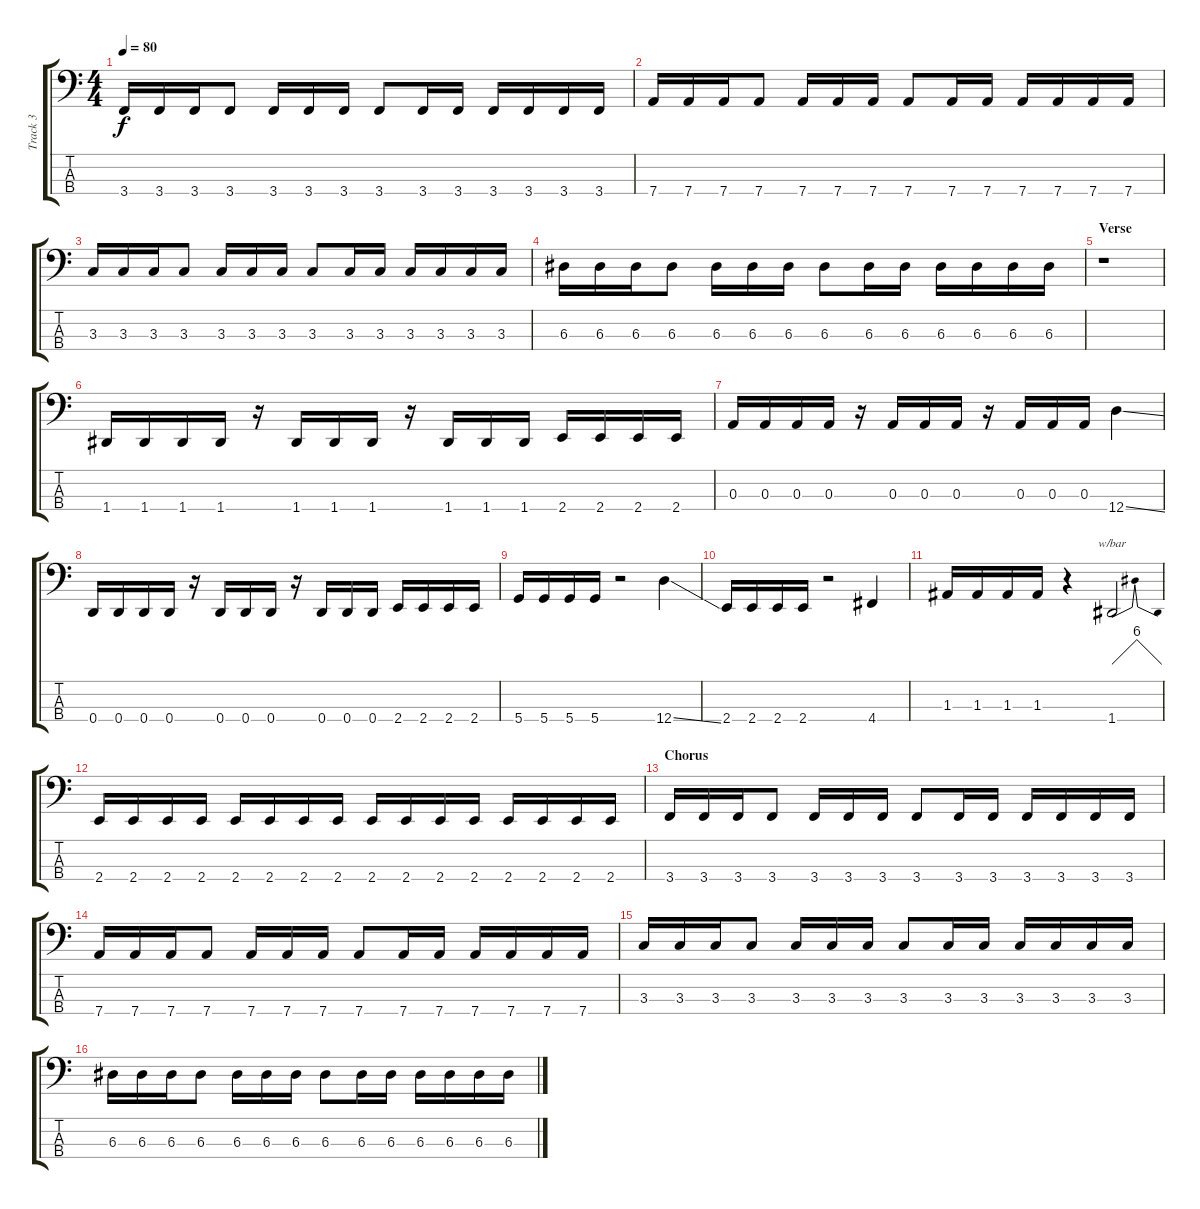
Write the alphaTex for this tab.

\track ("Track 3" "Track 3") {instrument electricbasspick}
\staff {score tabs}
\tuning (G2 D2 A1 D1) {hide}
\ts (4 4)
\tempo 80
\clef f4
\ks c
3.4.16{dy f} 3.4.16 3.4.16 3.4.8 3.4.16 3.4.16 3.4.16 3.4.8 3.4.16 3.4.16 3.4.16 3.4.16 3.4.16 3.4.16 |
7.4.16 7.4.16 7.4.16 7.4.8 7.4.16 7.4.16 7.4.16 7.4.8 7.4.16 7.4.16 7.4.16 7.4.16 7.4.16 7.4.16 |
3.3.16 3.3.16 3.3.16 3.3.8 3.3.16 3.3.16 3.3.16 3.3.8 3.3.16 3.3.16 3.3.16 3.3.16 3.3.16 3.3.16 |
6.3.16 6.3.16 6.3.16 6.3.8 6.3.16 6.3.16 6.3.16 6.3.8 6.3.16 6.3.16 6.3.16 6.3.16 6.3.16 6.3.16 |
\section ("" "Verse")
r.1 |
1.4.16 1.4.16 1.4.16 1.4.16 r.16 1.4.16 1.4.16 1.4.16 r.16 1.4.16 1.4.16 1.4.16 2.4.16 2.4.16 2.4.16 2.4.16 |
0.3.16 0.3.16 0.3.16 0.3.16 r.16 0.3.16 0.3.16 0.3.16 r.16 0.3.16 0.3.16 0.3.16 12.4{ss}.4 |
0.4.16 0.4.16 0.4.16 0.4.16 r.16 0.4.16 0.4.16 0.4.16 r.16 0.4.16 0.4.16 0.4.16 2.4.16 2.4.16 2.4.16 2.4.16 |
5.4.16 5.4.16 5.4.16 5.4.16 r.2 12.4{ss}.4 |
2.4.16 2.4.16 2.4.16 2.4.16 r.2 4.4.4 |
1.3.16 1.3.16 1.3.16 1.3.16 r.4 1.4.2{tbe (dip default 0 0 15 24 60 0)} |
2.4.16 2.4.16 2.4.16 2.4.16 2.4.16 2.4.16 2.4.16 2.4.16 2.4.16 2.4.16 2.4.16 2.4.16 2.4.16 2.4.16 2.4.16 2.4.16 |
\section ("" "Chorus")
3.4.16 3.4.16 3.4.16 3.4.8 3.4.16 3.4.16 3.4.16 3.4.8 3.4.16 3.4.16 3.4.16 3.4.16 3.4.16 3.4.16 |
7.4.16 7.4.16 7.4.16 7.4.8 7.4.16 7.4.16 7.4.16 7.4.8 7.4.16 7.4.16 7.4.16 7.4.16 7.4.16 7.4.16 |
3.3.16 3.3.16 3.3.16 3.3.8 3.3.16 3.3.16 3.3.16 3.3.8 3.3.16 3.3.16 3.3.16 3.3.16 3.3.16 3.3.16 |
6.3.16 6.3.16 6.3.16 6.3.8 6.3.16 6.3.16 6.3.16 6.3.8 6.3.16 6.3.16 6.3.16 6.3.16 6.3.16 6.3.16
